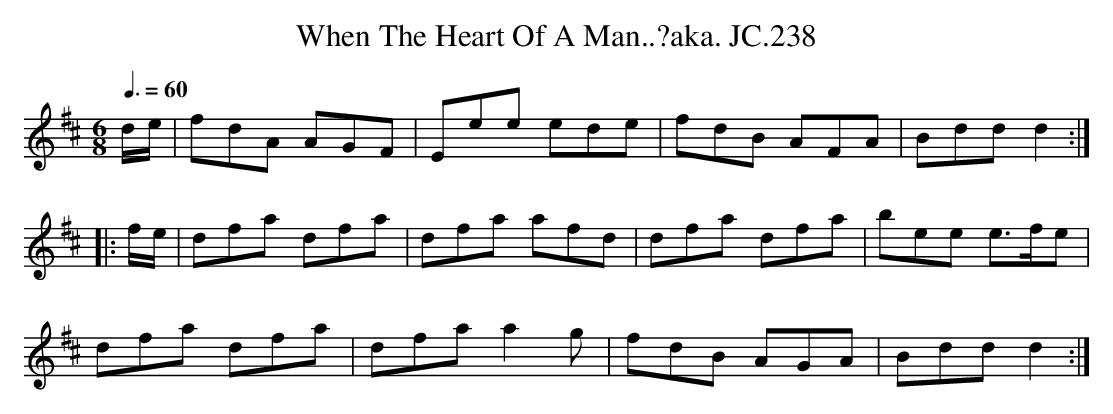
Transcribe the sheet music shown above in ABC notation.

X:1
T:When The Heart Of A Man..?aka. JC.238
M:6/8
L:1/8
Q:3/8=60
K:D
d/e/|\\
fdA AGF|Eee ede|fdB AFA|Bdd d2:|
|:f/e/|dfa dfa|dfa afd|dfa dfa|bee e>fe|
dfa dfa|dfa a2g|fdB AGA|Bdd d2:|
